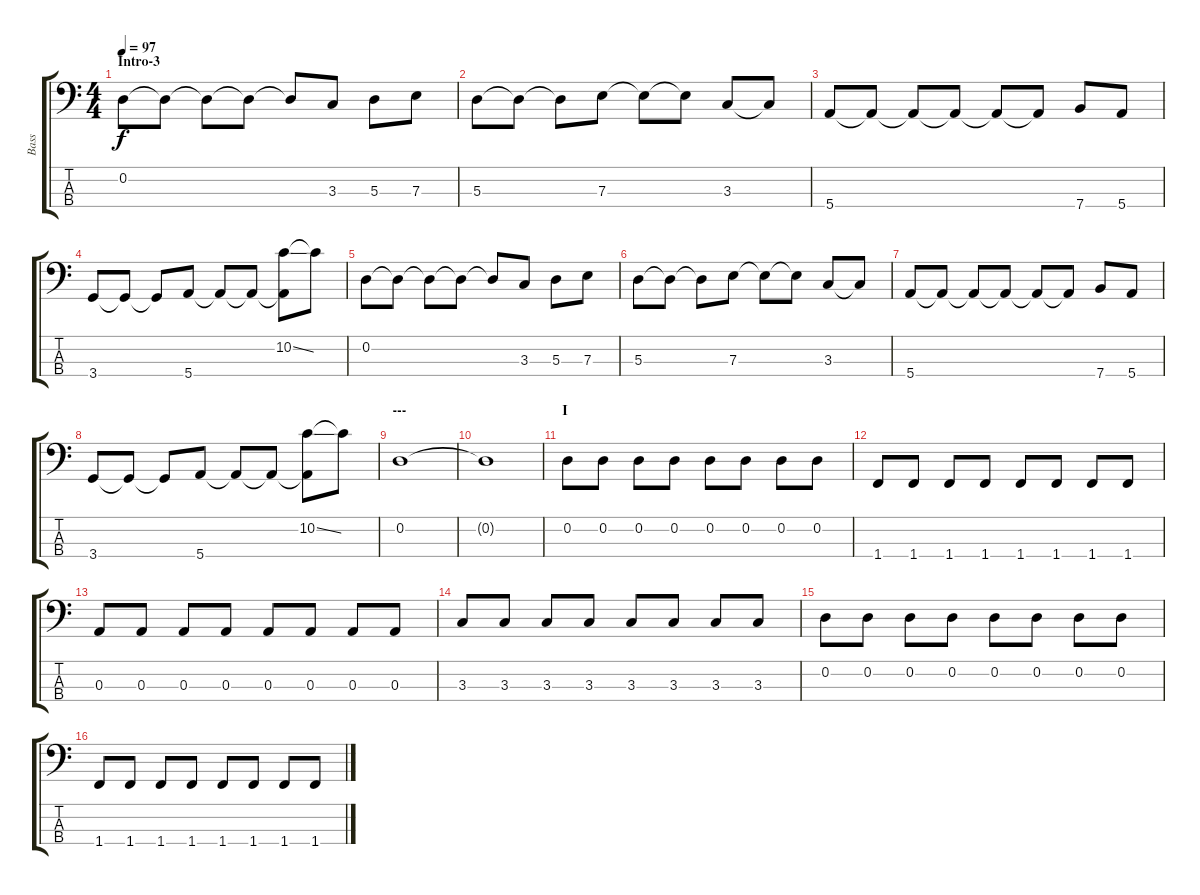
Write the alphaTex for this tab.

\track ("Bass" "Bass") {instrument electricbassfinger}
\staff {score tabs}
\tuning (G2 D2 A1 E1) {hide}
\ts (4 4)
\section ("" "Intro-3")
\tempo 97
\clef f4
\ks c
0.2.8{dy f} 0.2{t}.8 0.2{t}.8 0.2{t}.8 0.2{t}.8 3.3.8 5.3.8 7.3.8 |
5.3.8 5.3{t}.8 5.3{t}.8 7.3.8 7.3{t}.8 7.3{t}.8 3.3.8 3.3{t}.8 |
5.4.8 5.4{t}.8 5.4{t}.8 5.4{t}.8 5.4{t}.8 5.4{t}.8 7.4.8 5.4.8 |
3.4.8 3.4{t}.8 3.4{t}.8 5.4.8 5.4{t}.8 5.4{t}.8 (10.2{ss} 5.4{t}).8 10.2{t}.8 |
0.2.8 0.2{t}.8 0.2{t}.8 0.2{t}.8 0.2{t}.8 3.3.8 5.3.8 7.3.8 |
5.3.8 5.3{t}.8 5.3{t}.8 7.3.8 7.3{t}.8 7.3{t}.8 3.3.8 3.3{t}.8 |
5.4.8 5.4{t}.8 5.4{t}.8 5.4{t}.8 5.4{t}.8 5.4{t}.8 7.4.8 5.4.8 |
3.4.8 3.4{t}.8 3.4{t}.8 5.4.8 5.4{t}.8 5.4{t}.8 (10.2{ss} 5.4{t}).8 10.2{t}.8 |
\section ("" "---")
0.2.1 |
0.2{t}.1 |
\section ("" "I")
0.2.8 0.2.8 0.2.8 0.2.8 0.2.8 0.2.8 0.2.8 0.2.8 |
1.4.8 1.4.8 1.4.8 1.4.8 1.4.8 1.4.8 1.4.8 1.4.8 |
0.3.8 0.3.8 0.3.8 0.3.8 0.3.8 0.3.8 0.3.8 0.3.8 |
3.3.8 3.3.8 3.3.8 3.3.8 3.3.8 3.3.8 3.3.8 3.3.8 |
0.2.8 0.2.8 0.2.8 0.2.8 0.2.8 0.2.8 0.2.8 0.2.8 |
1.4.8 1.4.8 1.4.8 1.4.8 1.4.8 1.4.8 1.4.8 1.4.8
